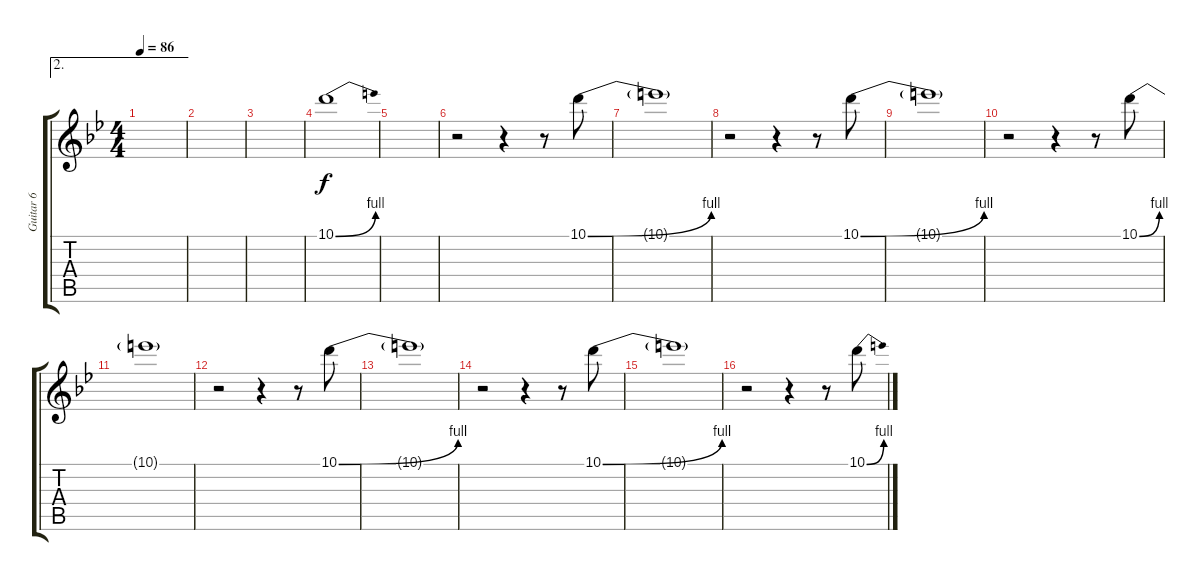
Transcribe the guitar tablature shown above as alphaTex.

\track ("Guitar 6" "Guitar 6") {instrument distortionguitar}
\staff {score tabs}
\tuning (E4 B3 G3 D3 A2 E2) {hide}
\ae 2
\ts (4 4)
\tempo 86
\clef g2
\ks bb
|
|
|
10.1{be (bend 0 0 60 4)}.1 |
|
r.2 r.4 r.8 10.1{be (bend 0 0 60 4)}.8 |
10.1{t}.1 |
r.2 r.4 r.8 10.1{be (bend 0 0 60 4)}.8 |
10.1{t}.1 |
r.2 r.4 r.8 10.1{be (bend 0 0 60 4)}.8 |
10.1{t}.1 |
r.2 r.4 r.8 10.1{be (bend 0 0 60 4)}.8 |
10.1{t}.1 |
r.2 r.4 r.8 10.1{be (bend 0 0 60 4)}.8 |
10.1{t}.1 |
r.2 r.4 r.8 10.1{be (bend 0 0 60 4)}.8
